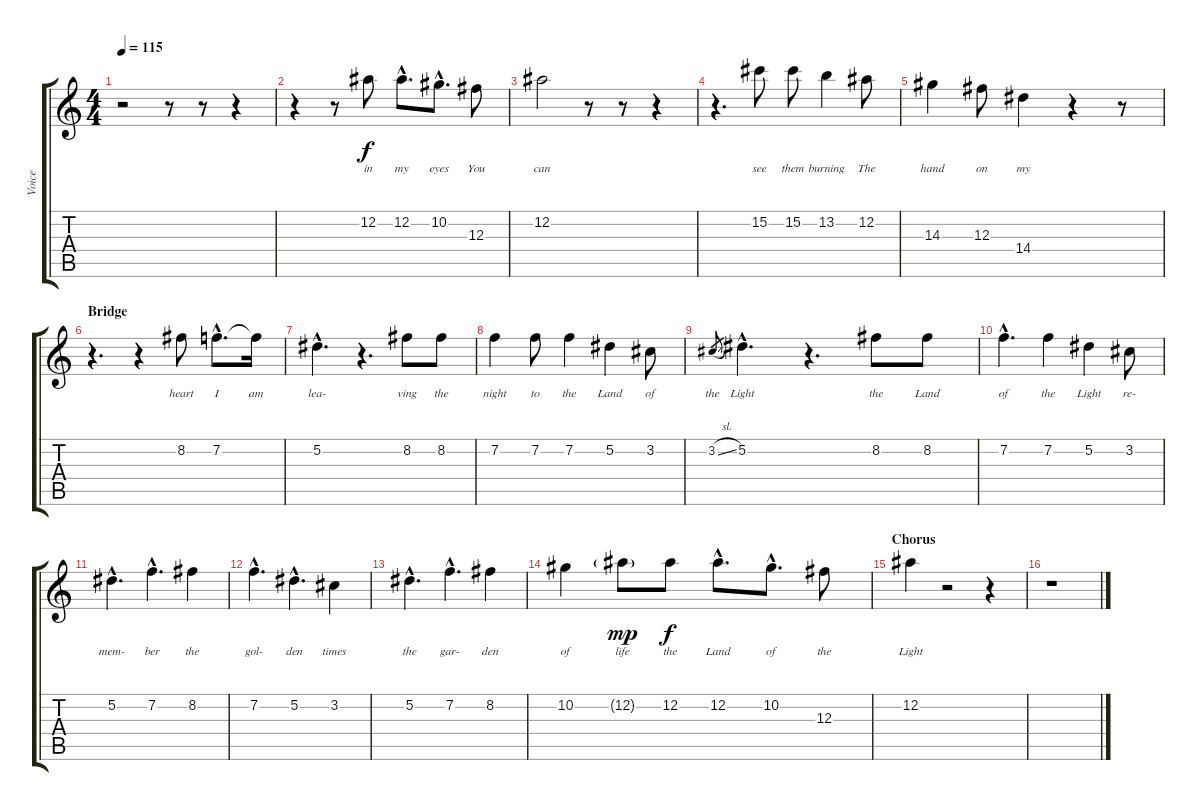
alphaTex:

\track ("Voice" "Voice") {instrument contrabass}
\staff {score tabs}
\tuning (Eb4 Bb3 Gb3 Db3 Ab2 Eb2) {hide}
\ts (4 4)
\tempo 115
\clef g2
\ks c
r.2{dy f} r.8 r.8 r.4 |
r.4 r.8 12.2.8{lyrics (0 "in") lyrics (1 "") lyrics (2 "") lyrics (3 "") lyrics (4 "")} 12.2{hac}.8{d lyrics (0 "my") lyrics (1 "") lyrics (2 "") lyrics (3 "") lyrics (4 "")} 10.2{hac}.8{d lyrics (0 "eyes") lyrics (1 "") lyrics (2 "") lyrics (3 "") lyrics (4 "")} 12.3.8{lyrics (0 "You") lyrics (1 "") lyrics (2 "") lyrics (3 "") lyrics (4 "")} |
12.2.2{lyrics (0 "can") lyrics (1 "") lyrics (2 "") lyrics (3 "") lyrics (4 "")} r.8 r.8 r.4 |
r.4{d} 15.2.8{lyrics (0 "see") lyrics (1 "") lyrics (2 "") lyrics (3 "") lyrics (4 "")} 15.2.8{lyrics (0 "them") lyrics (1 "") lyrics (2 "") lyrics (3 "") lyrics (4 "")} 13.2.4{lyrics (0 "burning") lyrics (1 "") lyrics (2 "") lyrics (3 "") lyrics (4 "")} 12.2.8{lyrics (0 "The") lyrics (1 "") lyrics (2 "") lyrics (3 "") lyrics (4 "")} |
14.3.4{lyrics (0 "hand") lyrics (1 "") lyrics (2 "") lyrics (3 "") lyrics (4 "")} 12.3.8{lyrics (0 "on") lyrics (1 "") lyrics (2 "") lyrics (3 "") lyrics (4 "")} 14.4.4{lyrics (0 "my") lyrics (1 "") lyrics (2 "") lyrics (3 "") lyrics (4 "")} r.4 r.8 |
\section ("" "Bridge")
r.4{d} r.4 8.2.8{lyrics (0 "heart") lyrics (1 "") lyrics (2 "") lyrics (3 "") lyrics (4 "")} 7.2{hac}.8{d lyrics (0 "I") lyrics (1 "") lyrics (2 "") lyrics (3 "") lyrics (4 "")} 7.2{t}.16{lyrics (0 "am") lyrics (1 "") lyrics (2 "") lyrics (3 "") lyrics (4 "")} |
5.2{hac}.4{d lyrics (0 "lea-") lyrics (1 "") lyrics (2 "") lyrics (3 "") lyrics (4 "")} r.4{d} 8.2.8{lyrics (0 "ving") lyrics (1 "") lyrics (2 "") lyrics (3 "") lyrics (4 "")} 8.2.8{lyrics (0 "the") lyrics (1 "") lyrics (2 "") lyrics (3 "") lyrics (4 "")} |
7.2.4{lyrics (0 "night") lyrics (1 "") lyrics (2 "") lyrics (3 "") lyrics (4 "")} 7.2.8{lyrics (0 "to") lyrics (1 "") lyrics (2 "") lyrics (3 "") lyrics (4 "")} 7.2.4{lyrics (0 "the") lyrics (1 "") lyrics (2 "") lyrics (3 "") lyrics (4 "")} 5.2.4{lyrics (0 "Land") lyrics (1 "") lyrics (2 "") lyrics (3 "") lyrics (4 "")} 3.2.8{lyrics (0 "of") lyrics (1 "") lyrics (2 "") lyrics (3 "") lyrics (4 "")} |
3.2{sl}.8{lyrics (0 "the") lyrics (1 "") lyrics (2 "") lyrics (3 "") lyrics (4 "") gr} 5.2{hac}.4{d lyrics (0 "Light") lyrics (1 "") lyrics (2 "") lyrics (3 "") lyrics (4 "")} r.4{d} 8.2.8{lyrics (0 "the") lyrics (1 "") lyrics (2 "") lyrics (3 "") lyrics (4 "")} 8.2.8{lyrics (0 "Land") lyrics (1 "") lyrics (2 "") lyrics (3 "") lyrics (4 "")} |
7.2{hac}.4{d lyrics (0 "of") lyrics (1 "") lyrics (2 "") lyrics (3 "") lyrics (4 "")} 7.2.4{lyrics (0 "the") lyrics (1 "") lyrics (2 "") lyrics (3 "") lyrics (4 "")} 5.2.4{lyrics (0 "Light") lyrics (1 "") lyrics (2 "") lyrics (3 "") lyrics (4 "")} 3.2.8{lyrics (0 "re-") lyrics (1 "") lyrics (2 "") lyrics (3 "") lyrics (4 "")} |
5.2{hac}.4{d lyrics (0 "mem-") lyrics (1 "") lyrics (2 "") lyrics (3 "") lyrics (4 "")} 7.2{hac}.4{d lyrics (0 "ber") lyrics (1 "") lyrics (2 "") lyrics (3 "") lyrics (4 "")} 8.2.4{lyrics (0 "the") lyrics (1 "") lyrics (2 "") lyrics (3 "") lyrics (4 "")} |
7.2{hac}.4{d lyrics (0 "gol-") lyrics (1 "") lyrics (2 "") lyrics (3 "") lyrics (4 "")} 5.2{hac}.4{d lyrics (0 "den") lyrics (1 "") lyrics (2 "") lyrics (3 "") lyrics (4 "")} 3.2.4{lyrics (0 "times") lyrics (1 "") lyrics (2 "") lyrics (3 "") lyrics (4 "")} |
5.2{hac}.4{d lyrics (0 "the") lyrics (1 "") lyrics (2 "") lyrics (3 "") lyrics (4 "")} 7.2{hac}.4{d lyrics (0 "gar-") lyrics (1 "") lyrics (2 "") lyrics (3 "") lyrics (4 "")} 8.2.4{lyrics (0 "den") lyrics (1 "") lyrics (2 "") lyrics (3 "") lyrics (4 "")} |
10.2.4{lyrics (0 "of") lyrics (1 "") lyrics (2 "") lyrics (3 "") lyrics (4 "")} 12.2{g}.8{lyrics (0 "life") lyrics (1 "") lyrics (2 "") lyrics (3 "") lyrics (4 "") dy mp} 12.2.8{lyrics (0 "the") lyrics (1 "") lyrics (2 "") lyrics (3 "") lyrics (4 "") dy f} 12.2{hac}.8{d lyrics (0 "Land") lyrics (1 "") lyrics (2 "") lyrics (3 "") lyrics (4 "")} 10.2{hac}.8{d lyrics (0 "of") lyrics (1 "") lyrics (2 "") lyrics (3 "") lyrics (4 "")} 12.3.8{lyrics (0 "the") lyrics (1 "") lyrics (2 "") lyrics (3 "") lyrics (4 "")} |
\section ("" "Chorus")
12.2.4{lyrics (0 "Light") lyrics (1 "") lyrics (2 "") lyrics (3 "") lyrics (4 "")} r.2 r.4 |
r.1
